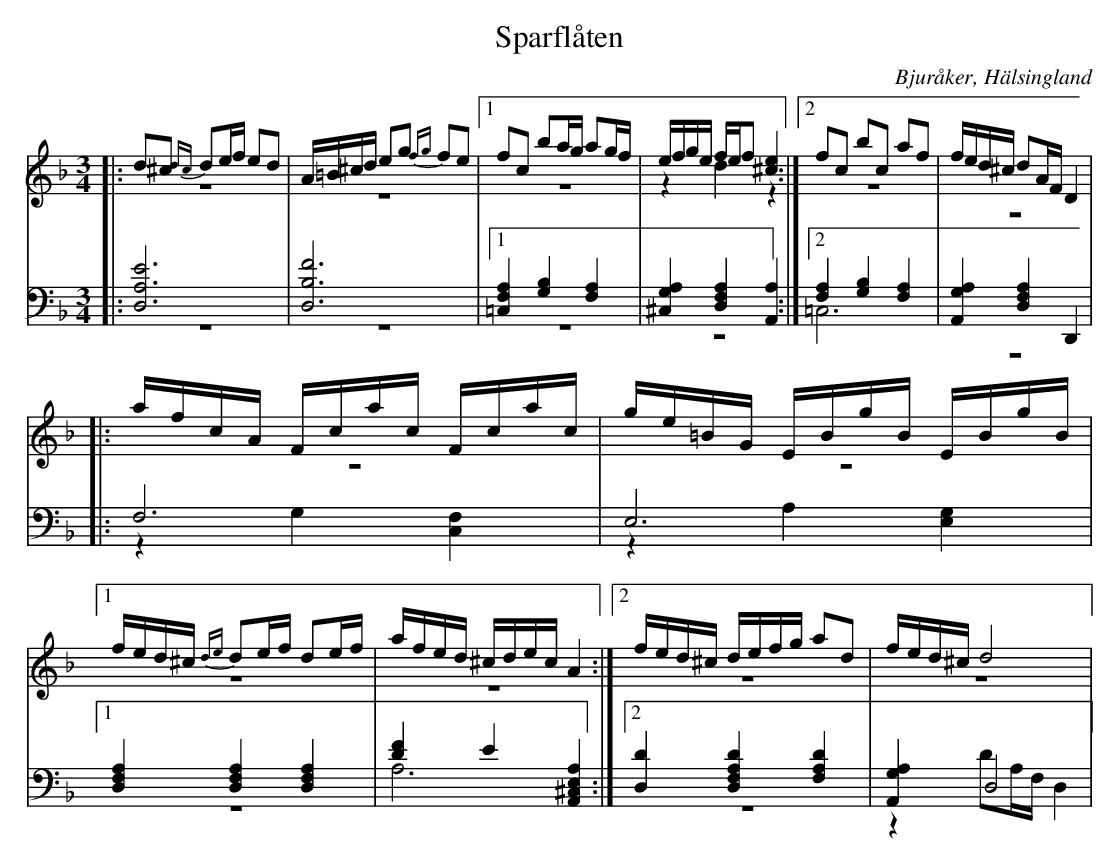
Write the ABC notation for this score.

X:1
T: Sparflåten
O: Bjuråker, Hälsingland
M: 3/4
L: 1/8
K: Dm
V:1
V:2 merge
V:3
V:4 merge
V:1
|:d^c {dc}de/f/ ed|A/=B/^c/d/ eg {fg}fe|1 fc ba/g/ ag/f/| e/f/g/e/ f/e/f [^c2e2]:|2 fc bc af|f/e/d/^c/ dA/F/ D2|
|:a/f/c/A/  F/c/a/c/ F/c/a/c/|g/e/=B/G/  E/B/g/B/  E/B/g/B/|1 f/e/d/^c/ {de}de/f/ de/f/|a/f/e/d/ ^c/d/e/c/ A2:|2 f/e/d/^c/ d/e/f/g/ ad|f/e/d/^c/ d4|
V:2
|:z6|z6|1 z6|z2 d2 z2:|2 z6|z6|
|:z6|z6|1 z6|z6:|2 z6|z6|
V:3 clef=bass
|:[D,6A,6E6]|[D,6B,6F6]|1 [=C,2F,2A,2] [G,2B,2] [F,2A,2]|[^C,2G,2A,2] [D,2F,2A,2] [A,,2A,2]:|2 [F,2A,2] [G,2B,2] [F,2A,2]|[A,,2G,2A,2] [D,2F,2A,2] D,,2|
|:F,6|E,6|1 [D,2F,2A,2] [D,2F,2A,2] [D,2F,2A,2]|[D2F2] E2 [A,,2^C,2E,2A,2]:|2 [D,2D2] [D,2F,2A,2D2] [F,2A,2D2]|[A,,2G,2A,2] D,4|
V:4 clef=bass
|:z6|z6|1 z6|z6:|2 =C,6|z6|
|:z2 G,2 [C,2F,2]|z2 A,2 [E,2G,2]|1 z6|A,6:|2 z6|z2 DA,/F,/ D,2|
